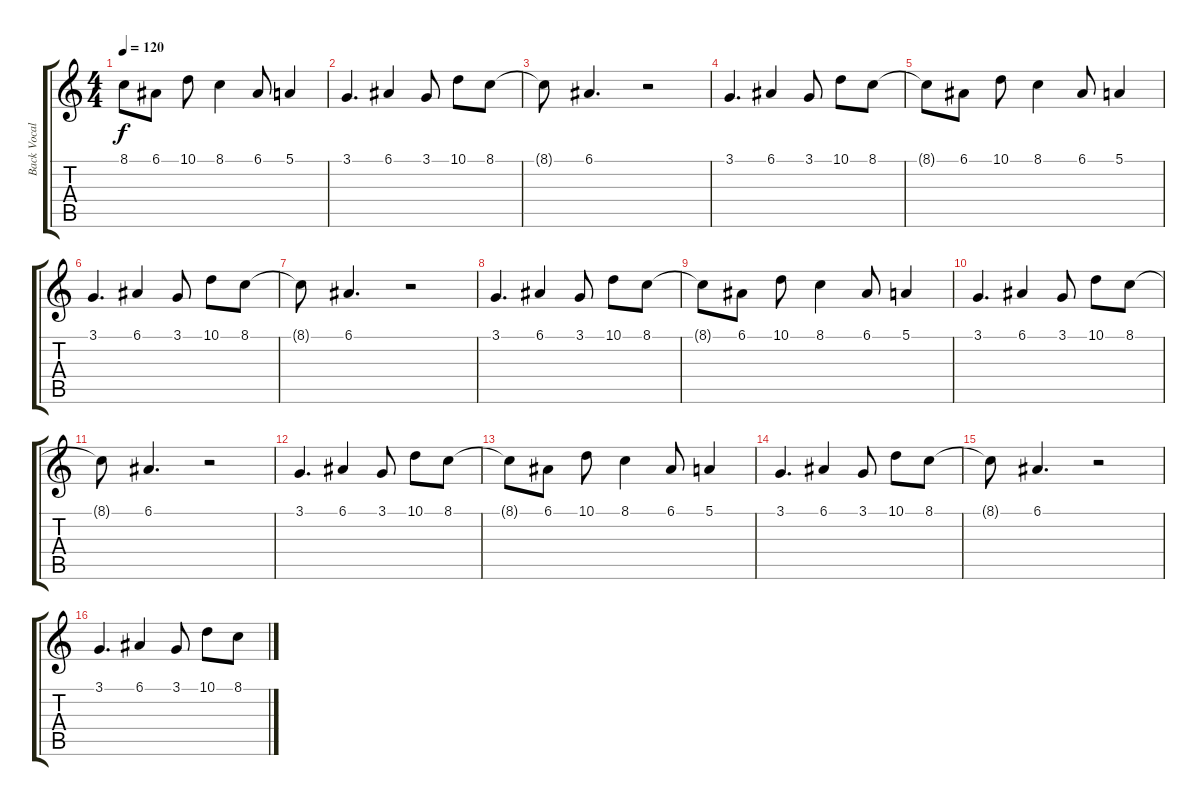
\track ("Back Vocals" "Back Vocal") {instrument lead3calliope}
\staff {score tabs}
\tuning (E4 B3 G3 D3 A2 E2) {hide}
\ts (4 4)
\tempo 120
\clef g2
\ks c
8.1{t}.8{dy f} 6.1.8 10.1.8 8.1.4 6.1.8 5.1.4 |
3.1.4{d} 6.1.4 3.1.8 10.1.8 8.1.8 |
8.1{t}.8 6.1.4{d} r.2 |
3.1.4{d} 6.1.4 3.1.8 10.1.8 8.1.8 |
8.1{t}.8 6.1.8 10.1.8 8.1.4 6.1.8 5.1.4 |
3.1.4{d} 6.1.4 3.1.8 10.1.8 8.1.8 |
8.1{t}.8 6.1.4{d} r.2 |
3.1.4{d} 6.1.4 3.1.8 10.1.8 8.1.8 |
8.1{t}.8 6.1.8 10.1.8 8.1.4 6.1.8 5.1.4 |
3.1.4{d} 6.1.4 3.1.8 10.1.8 8.1.8 |
8.1{t}.8 6.1.4{d} r.2 |
3.1.4{d} 6.1.4 3.1.8 10.1.8 8.1.8 |
8.1{t}.8 6.1.8 10.1.8 8.1.4 6.1.8 5.1.4 |
3.1.4{d} 6.1.4 3.1.8 10.1.8 8.1.8 |
8.1{t}.8 6.1.4{d} r.2 |
3.1.4{d} 6.1.4 3.1.8 10.1.8 8.1.8
